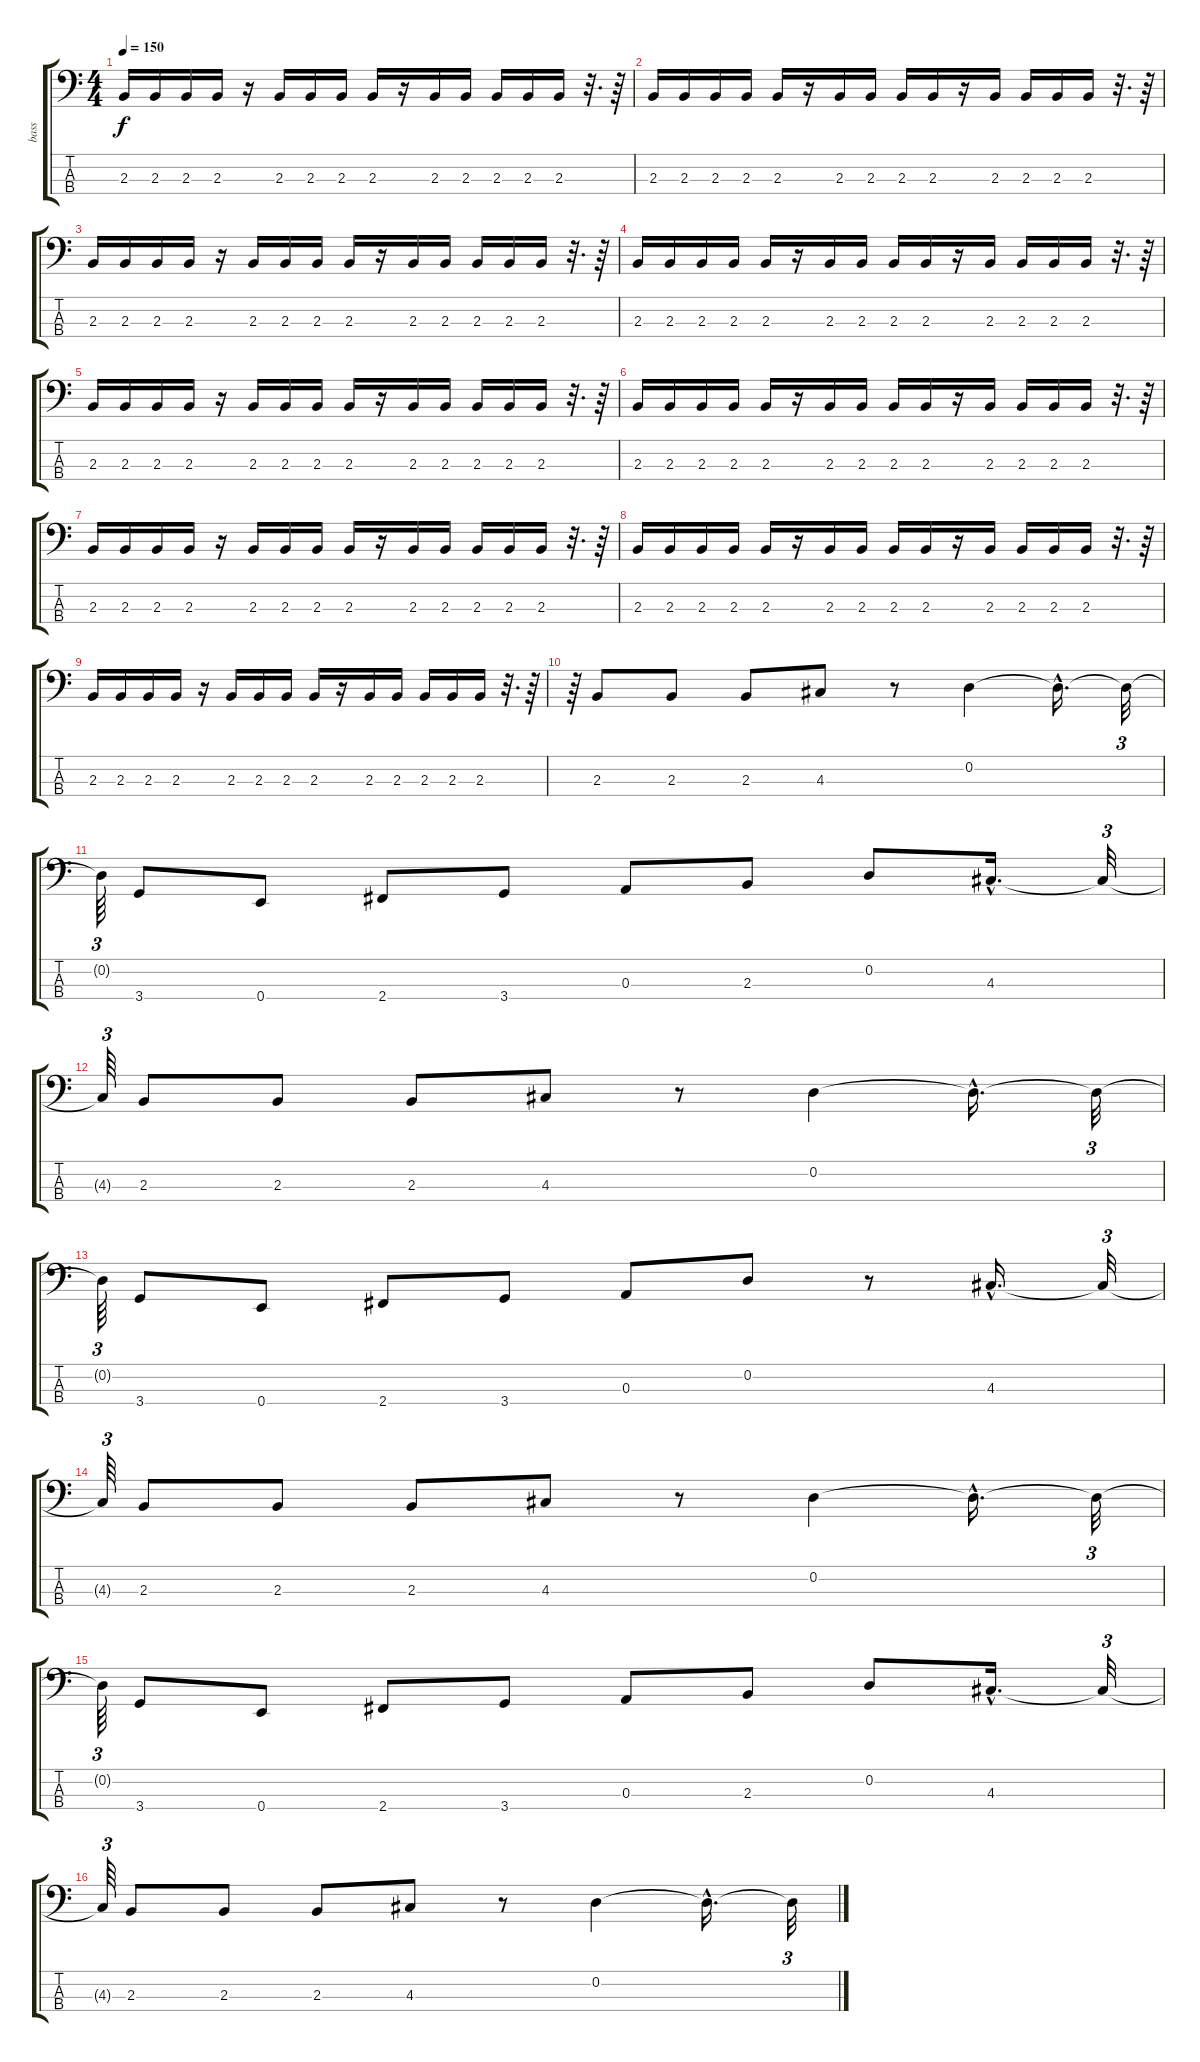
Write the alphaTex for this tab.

\track ("bass" "bass") {instrument electricbassfinger}
\staff {score tabs}
\tuning (G2 D2 A1 E1) {hide}
\ts (4 4)
\tempo 150
\clef f4
\ks c
2.3.16{dy f} 2.3.16 2.3.16 2.3.16 r.16 2.3.16 2.3.16 2.3.16 2.3.16 r.16 2.3.16 2.3.16 2.3.16 2.3.16 2.3.16 r.32{d} r.64 |
2.3.16 2.3.16 2.3.16 2.3.16 2.3.16 r.16 2.3.16 2.3.16 2.3.16 2.3.16 r.16 2.3.16 2.3.16 2.3.16 2.3.16 r.32{d} r.64 |
2.3.16 2.3.16 2.3.16 2.3.16 r.16 2.3.16 2.3.16 2.3.16 2.3.16 r.16 2.3.16 2.3.16 2.3.16 2.3.16 2.3.16 r.32{d} r.64 |
2.3.16 2.3.16 2.3.16 2.3.16 2.3.16 r.16 2.3.16 2.3.16 2.3.16 2.3.16 r.16 2.3.16 2.3.16 2.3.16 2.3.16 r.32{d} r.64 |
2.3.16 2.3.16 2.3.16 2.3.16 r.16 2.3.16 2.3.16 2.3.16 2.3.16 r.16 2.3.16 2.3.16 2.3.16 2.3.16 2.3.16 r.32{d} r.64 |
2.3.16 2.3.16 2.3.16 2.3.16 2.3.16 r.16 2.3.16 2.3.16 2.3.16 2.3.16 r.16 2.3.16 2.3.16 2.3.16 2.3.16 r.32{d} r.64 |
2.3.16 2.3.16 2.3.16 2.3.16 r.16 2.3.16 2.3.16 2.3.16 2.3.16 r.16 2.3.16 2.3.16 2.3.16 2.3.16 2.3.16 r.32{d} r.64 |
2.3.16 2.3.16 2.3.16 2.3.16 2.3.16 r.16 2.3.16 2.3.16 2.3.16 2.3.16 r.16 2.3.16 2.3.16 2.3.16 2.3.16 r.32{d} r.64 |
2.3.16 2.3.16 2.3.16 2.3.16 r.16 2.3.16 2.3.16 2.3.16 2.3.16 r.16 2.3.16 2.3.16 2.3.16 2.3.16 2.3.16 r.32{d} r.64 |
r.64{tu (3 2)} 2.3.8 2.3.8 2.3.8 4.3.8 r.8 0.2.4 0.2{hac t}.16{d} 0.2{t}.32{tu (3 2)} |
0.2{t}.64{tu (3 2)} 3.4.8 0.4.8 2.4.8 3.4.8 0.3.8 2.3.8 0.2.8 4.3{hac}.16{d} 4.3{t}.32{tu (3 2)} |
4.3{t}.64{tu (3 2)} 2.3.8 2.3.8 2.3.8 4.3.8 r.8 0.2.4 0.2{hac t}.16{d} 0.2{t}.32{tu (3 2)} |
0.2{t}.64{tu (3 2)} 3.4.8 0.4.8 2.4.8 3.4.8 0.3.8 0.2.8 r.8 4.3{hac}.16{d} 4.3{t}.32{tu (3 2)} |
4.3{t}.64{tu (3 2)} 2.3.8 2.3.8 2.3.8 4.3.8 r.8 0.2.4 0.2{hac t}.16{d} 0.2{t}.32{tu (3 2)} |
0.2{t}.64{tu (3 2)} 3.4.8 0.4.8 2.4.8 3.4.8 0.3.8 2.3.8 0.2.8 4.3{hac}.16{d} 4.3{t}.32{tu (3 2)} |
4.3{t}.64{tu (3 2)} 2.3.8 2.3.8 2.3.8 4.3.8 r.8 0.2.4 0.2{hac t}.16{d} 0.2{t}.32{tu (3 2)}
